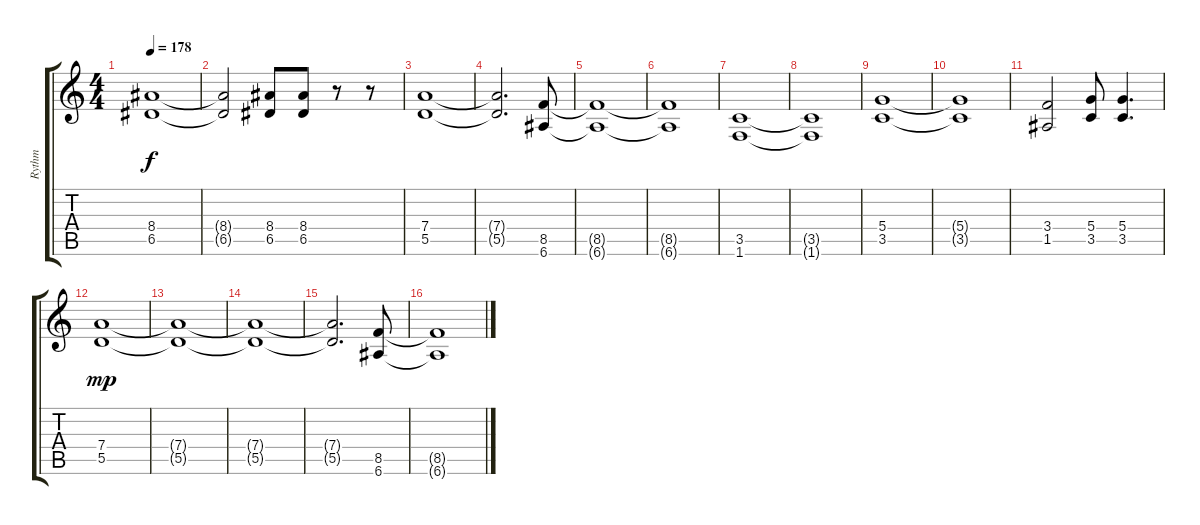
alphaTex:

\track ("Rythm" "Rythm") {instrument distortionguitar}
\staff {score tabs}
\tuning (E4 B3 G3 D3 A2 E2) {hide}
\ts (4 4)
\tempo 178
\clef g2
\ks c
(8.4{t} 6.5{t}).1{dy f} |
(8.4{t} 6.5{t}).2 (8.4 6.5).8 (8.4 6.5).8 r.8 r.8 |
\section ("" "")
(7.4 5.5).1 |
(7.4{t} 5.5{t}).2{d} (8.5 6.6).8 |
(8.5{t} 6.6{t}).1 |
(8.5{t} 6.6{t}).1 |
(3.5 1.6).1 |
(3.5{t} 1.6{t}).1 |
(5.4 3.5).1 |
(5.4{t} 3.5{t}).1 |
(3.4 1.5).2 (5.4 3.5).8 (5.4 3.5).4{d} |
\section ("" "")
(7.4 5.5).1{dy mp} |
(7.4{t} 5.5{t}).1 |
(7.4{t} 5.5{t}).1 |
(7.4{t} 5.5{t}).2{d} (8.5 6.6).8 |
(8.5{t} 6.6{t}).1
